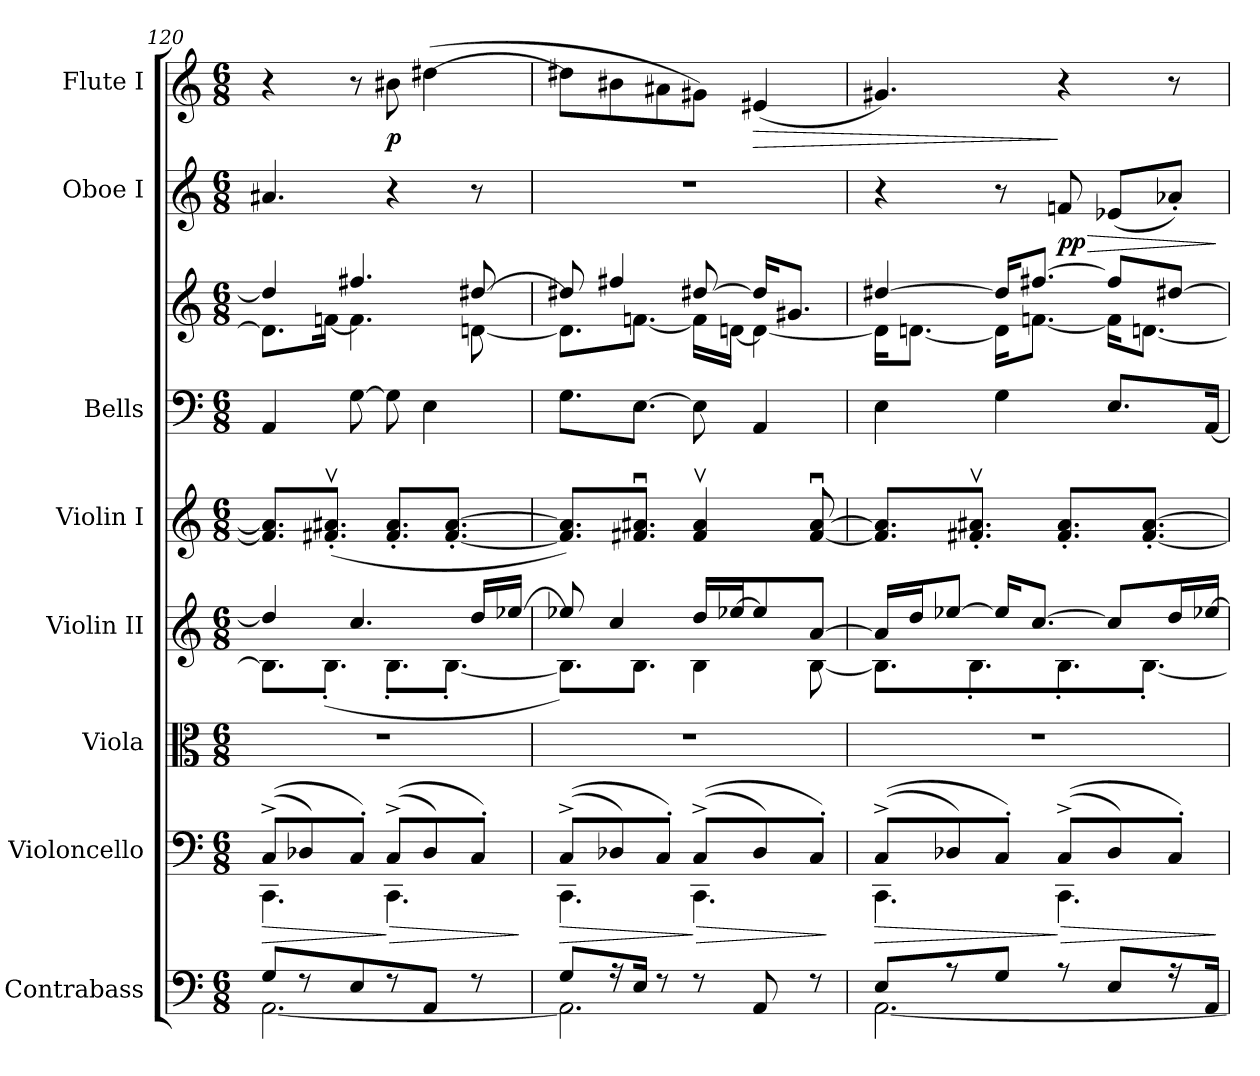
**kern	**kern	**dynam	**kern	**kern	**kern	**kern	**kern	**kern	**dynam	**kern	**dynam
*part8	*part7	*part7	*part6	*part5	*part4	*part3	*part3	*part2	*part2	*part1	*part1
*staff9	*staff8	*staff8	*staff7	*staff6	*staff5	*staff4	*staff3	*staff2	*staff2	*staff1	*staff1
*I"Contrabass	*I"Violoncello	*	*I"Viola	*I"Violin II	*I"Violin I	*I"Bells	*	*I"Oboe I	*	*I"Flute I	*
*I'Cb.	*I'Vc.	*	*I'Vla.	*I'Vln. 2	*I'Vln. 1	*	*	*I'Ob.	*	*I'Fl.	*
*clefF4	*clefF4	*	*clefC3	*clefG2	*clefG2	*clefF4	*clefG2	*clefG2	*	*clefG2	*
*ITrd7c12	*	*	*	*	*	*ITrd-7c-12	*ITrd-7c-12	*	*	*	*
*k[]	*k[]	*	*k[]	*k[]	*k[]	*k[]	*k[]	*k[]	*	*k[]	*
*C:	*C:	*	*C:	*C:	*C:	*C:	*C:	*C:	*	*C:	*
*M6/8	*M6/8	*	*M6/8	*M6/8	*M6/8	*M6/8	*M6/8	*M6/8	*	*M6/8	*
=120	=120	=120	=120	=120	=120	=120	=120	=120	=120	=120	=120
*^	*^	*	*	*	*	*	*	*	*	*	*
!	!	!	!	!LO:HP:b	!	!	!	!	!	!	!	!	!
*	*	*	*	*	*	*^	*	*	*^	*	*	*	*
8GGL	[2.AAA	((8C^L	4.CC	>	4%3r	4dd]	8.BL]	8.f#] 8.a#]L	4A	4ddd#]	8.ddL]	4.a#X	.	4r	.
8r	.	8D-X)	.	.	.	.	.	.	.	.	.	.	.	.	.
.	.	.	.	.	.	.	(8.B'J	(8.f#X'v 8.a#X'vJ	.	.	[16ffnJk	.	.	.	.
8EE	.	8C'J)	.	.	.	4.cc	.	.	[8g	4.fff#X	4.ff]	.	.	8r	.
!	!	!	!	!LO:HP:n=1:b	!	!	!	!	!	!	!	!	!	!	!
8r	.	((8C^L	4.CC	] >	.	.	8.B'L	8.f#' 8.a#'L	8g]	.	.	4r	.	8b#Xi	p
8AAAJ	.	8D-)	.	.	.	.	.	.	4e	.	.	.	.	([4dd#X	.
.	.	.	.	.	.	.	[8.B'J	[8.f#' [8.a#'J	.	.	.	.	.	.	.
8r	.	8C'J)	.	.	.	16ddLL	.	.	.	[8ddd#X	[8ddn	8r	.	.	.
.	.	.	.	.	.	[16ee-XJJ	.	.	.	.	.	.	.	.	.
*v	*v	*	*	*	*	*v	*v	*	*	*v	*v	*	*	*	*
*	*v	*v	*	*	*	*	*	*	*	*	*	*
.	.	]	.	.	.	.	.	.	.	.	.
=121	=121	=121	=121	=121	=121	=121	=121	=121	=121	=121	=121
*^	*^	*	*	*	*	*	*	*	*	*	*
!	!	!	!	!	!	!	!	!	!LO:TX:a:t=Bells die away	!	!	!	!
!	!	!	!	!LO:HP:b	!	!	!	!	!	!	!	!	!
*	*	*	*	*	*	*^	*	*	*^	*	*	*	*
8GGL	2.AAA]	((8C^L	4.CC	>	4%3r	8ee-X]	8.BL])	8.f#] 8.a#]L)	8.gL	8ddd#X]	8.ddL]	4%3r	.	8dd#X\L]	.
16r	.	8D-X)	.	.	.	4cc	.	.	.	4fff#X	.	.	.	8b#X	.
16EEJk	.	.	.	.	.	.	8.BJ	8.f#Xu 8.a#XuJ	[8.eJ	.	[8.ffnJ	.	.	.	.
8r	.	8C'J)	.	.	.	.	.	.	.	.	.	.	.	8a#X	.
!	!	!	!	!LO:HP:n=1:b	!	!	!	!	!	!	!	!	!	!	!
8r	.	((8C^L	4.CC	] >	.	16ddLL	4B	4f#v 4a#v	8e]	[8ddd#X	16ffLL]	.	.	8g#XJ)	.
.	.	.	.	.	.	[16ee-XJ	.	.	.	.	[16ddnJJ	.	.	.	.
!	!	!	!	!	!	!	!	!	!	!	!	!	!	!	!LO:HP:b
8AAA	.	8D-)	.	.	.	8ee-]	.	.	4A	16ddd#KL]	4dd_	.	.	(4e#X	>
.	.	.	.	.	.	.	.	.	.	8.gg#XJ	.	.	.	.	.
8r	.	8C'J)	.	.	.	[8aJ	[8B	[8f#u [8a#u	.	.	.	.	.	.	.
*v	*v	*	*	*	*	*v	*v	*	*	*v	*v	*	*	*	*
*	*v	*v	*	*	*	*	*	*	*	*	*	*
.	.	]	.	.	.	.	.	.	.	.	.
=122	=122	=122	=122	=122	=122	=122	=122	=122	=122	=122	=122
*^	*^	*	*	*	*	*	*	*	*	*	*
!	!	!	!	!LO:HP:b	!	!	!	!	!	!	!	!	!
*	*	*	*	*	*	*^	*	*	*^	*	*	*	*
8EEL	[2.AAA	((8C^L	4.CC	>	4%3r	16aLL]	8.BL]	8.f#] 8.a#]L	4e	[4ddd#X	16ddKL]	4r	.	4.g#X)	.
.	.	.	.	.	.	16ddJ	.	.	.	.	[8.ddnJ	.	.	.	.
8r	.	8D-X)	.	.	.	[8ee-XJ	.	.	.	.	.	.	.	.	.
.	.	.	.	.	.	.	8.B'	8.f#X'v 8.a#X'vJ	.	.	.	.	.	.	.
8GGJ	.	8C'J)	.	.	.	16ee-KL]	.	.	4g	16ddd#KL]	16ddKL]	8r	.	.	.
.	.	.	.	.	.	[8.ccJ	.	.	.	[8.fff#XJ	[8.ffnJ	.	.	.	.
!	!	!	!	!LO:HP:n=1:b	!	!	!	!	!	!	!	!	!LO:HP:b	!	!
8r	.	((8C^L	4.CC	] >	.	.	8.B'	8.f#' 8.a#'L	.	.	.	8fn	> pp	4r	]
8EEL	.	8D-)	.	.	.	8ccL]	.	.	8.eL	8fff#L]	16ffKL]	(8e-XL	.	.	.
.	.	.	.	.	.	.	[8.B'J	[8.f#' [8.a#'J	.	.	[8.ddnJ	.	.	.	.
16r	.	8C'J)	.	.	.	16ddL	.	.	.	[8ddd#XJ	.	8a-X'J)	.	8r	.
16AAAJk	.	.	.	.	.	[16ee-XJJ	.	.	[16AJk	.	.	.	.	.	.
*v	*v	*	*	*	*	*v	*v	*	*	*v	*v	*	*	*	*
*	*v	*v	*	*	*	*	*	*	*	*	*	*
.	.	]	.	.	.	.	.	.	]	.	.
=	=	=	=	=	=	=	=	=	=	=	=
*-	*-	*-	*-	*-	*-	*-	*-	*-	*-	*-	*-
